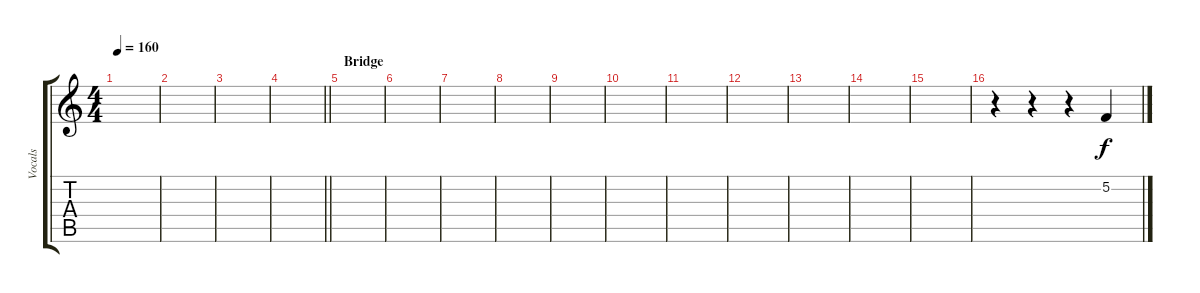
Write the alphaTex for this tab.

\track ("Vocals" "Vocals") {instrument altosax}
\staff {score tabs}
\tuning (F4 C4 Ab3 Eb3 Bb2 F2) {hide}
\ts (4 4)
\tempo 160
\clef g2
\ks c
|
|
|
\barLineRight lightlight
|
\section ("" "Bridge")
|
|
|
|
|
|
|
|
|
|
|
r.4 r.4 r.4 5.2.4
